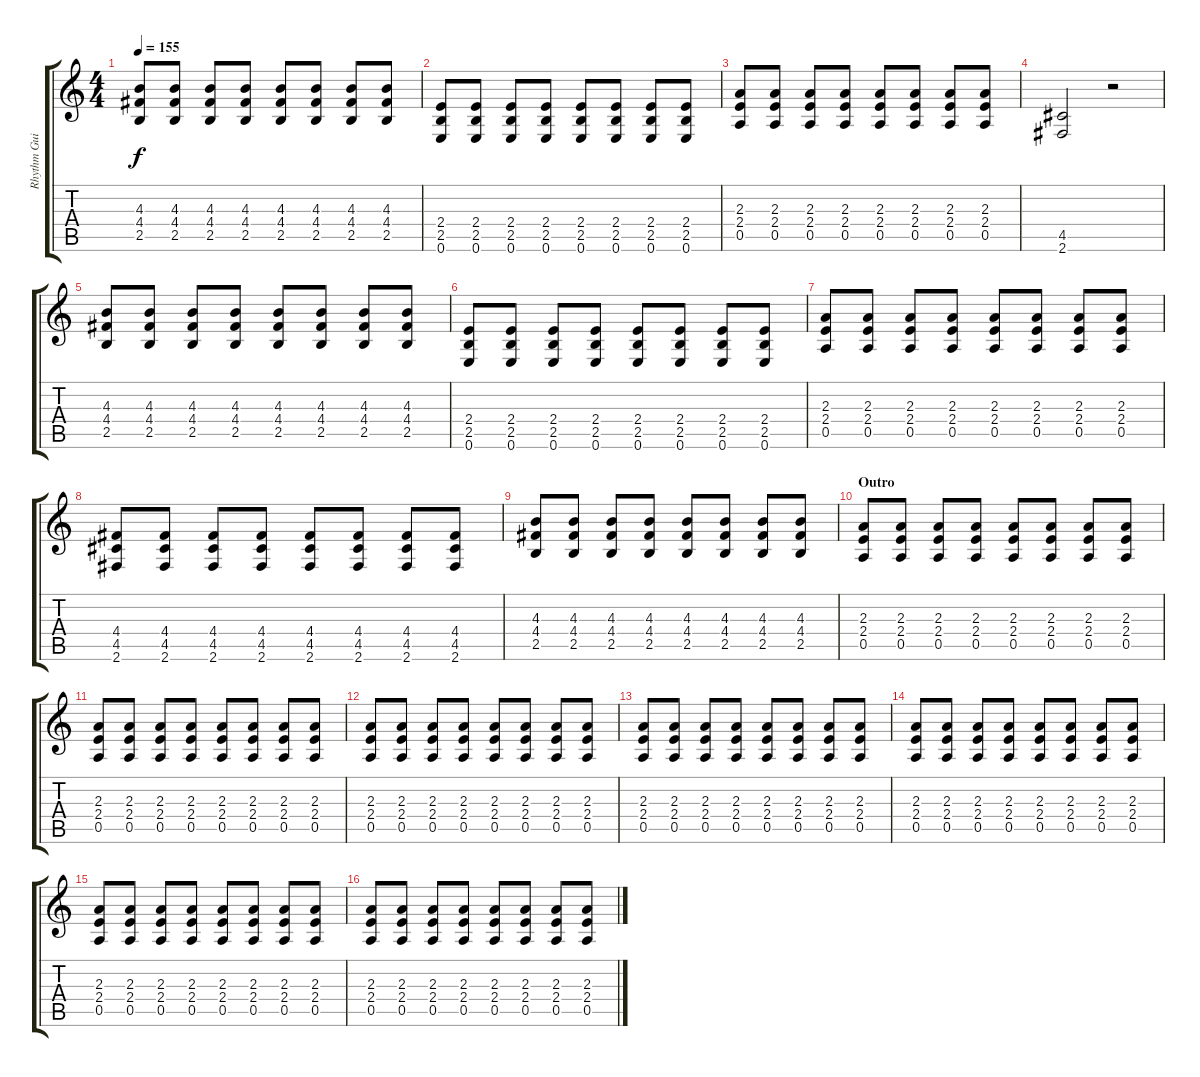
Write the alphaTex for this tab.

\track ("Rhythm Guitar" "Rhythm Gui") {instrument distortionguitar}
\staff {score tabs}
\tuning (E4 B3 G3 D3 A2 E2) {hide}
\ts (4 4)
\tempo 155
\clef g2
\ks c
(4.3 4.4 2.5).8{dy f} (4.3 4.4 2.5).8 (4.3 4.4 2.5).8 (4.3 4.4 2.5).8 (4.3 4.4 2.5).8 (4.3 4.4 2.5).8 (4.3 4.4 2.5).8 (4.3 4.4 2.5).8 |
(2.4 2.5 0.6).8 (2.4 2.5 0.6).8 (2.4 2.5 0.6).8 (2.4 2.5 0.6).8 (2.4 2.5 0.6).8 (2.4 2.5 0.6).8 (2.4 2.5 0.6).8 (2.4 2.5 0.6).8 |
(2.3 2.4 0.5).8 (2.3 2.4 0.5).8 (2.3 2.4 0.5).8 (2.3 2.4 0.5).8 (2.3 2.4 0.5).8 (2.3 2.4 0.5).8 (2.3 2.4 0.5).8 (2.3 2.4 0.5).8 |
(4.5 2.6).2 r.2 |
(4.3 4.4 2.5).8 (4.3 4.4 2.5).8 (4.3 4.4 2.5).8 (4.3 4.4 2.5).8 (4.3 4.4 2.5).8 (4.3 4.4 2.5).8 (4.3 4.4 2.5).8 (4.3 4.4 2.5).8 |
(2.4 2.5 0.6).8 (2.4 2.5 0.6).8 (2.4 2.5 0.6).8 (2.4 2.5 0.6).8 (2.4 2.5 0.6).8 (2.4 2.5 0.6).8 (2.4 2.5 0.6).8 (2.4 2.5 0.6).8 |
(2.3 2.4 0.5).8 (2.3 2.4 0.5).8 (2.3 2.4 0.5).8 (2.3 2.4 0.5).8 (2.3 2.4 0.5).8 (2.3 2.4 0.5).8 (2.3 2.4 0.5).8 (2.3 2.4 0.5).8 |
(4.4 4.5 2.6).8 (4.4 4.5 2.6).8 (4.4 4.5 2.6).8 (4.4 4.5 2.6).8 (4.4 4.5 2.6).8 (4.4 4.5 2.6).8 (4.4 4.5 2.6).8 (4.4 4.5 2.6).8 |
(4.3 4.4 2.5).8 (4.3 4.4 2.5).8 (4.3 4.4 2.5).8 (4.3 4.4 2.5).8 (4.3 4.4 2.5).8 (4.3 4.4 2.5).8 (4.3 4.4 2.5).8 (4.3 4.4 2.5).8 |
\section ("" "Outro")
(2.3 2.4 0.5).8 (2.3 2.4 0.5).8 (2.3 2.4 0.5).8 (2.3 2.4 0.5).8 (2.3 2.4 0.5).8 (2.3 2.4 0.5).8 (2.3 2.4 0.5).8 (2.3 2.4 0.5).8 |
(2.3 2.4 0.5).8 (2.3 2.4 0.5).8 (2.3 2.4 0.5).8 (2.3 2.4 0.5).8 (2.3 2.4 0.5).8 (2.3 2.4 0.5).8 (2.3 2.4 0.5).8 (2.3 2.4 0.5).8 |
(2.3 2.4 0.5).8 (2.3 2.4 0.5).8 (2.3 2.4 0.5).8 (2.3 2.4 0.5).8 (2.3 2.4 0.5).8 (2.3 2.4 0.5).8 (2.3 2.4 0.5).8 (2.3 2.4 0.5).8 |
(2.3 2.4 0.5).8 (2.3 2.4 0.5).8 (2.3 2.4 0.5).8 (2.3 2.4 0.5).8 (2.3 2.4 0.5).8 (2.3 2.4 0.5).8 (2.3 2.4 0.5).8 (2.3 2.4 0.5).8 |
(2.3 2.4 0.5).8 (2.3 2.4 0.5).8 (2.3 2.4 0.5).8 (2.3 2.4 0.5).8 (2.3 2.4 0.5).8 (2.3 2.4 0.5).8 (2.3 2.4 0.5).8 (2.3 2.4 0.5).8 |
(2.3 2.4 0.5).8 (2.3 2.4 0.5).8 (2.3 2.4 0.5).8 (2.3 2.4 0.5).8 (2.3 2.4 0.5).8 (2.3 2.4 0.5).8 (2.3 2.4 0.5).8 (2.3 2.4 0.5).8 |
(2.3 2.4 0.5).8 (2.3 2.4 0.5).8 (2.3 2.4 0.5).8 (2.3 2.4 0.5).8 (2.3 2.4 0.5).8 (2.3 2.4 0.5).8 (2.3 2.4 0.5).8 (2.3 2.4 0.5).8
